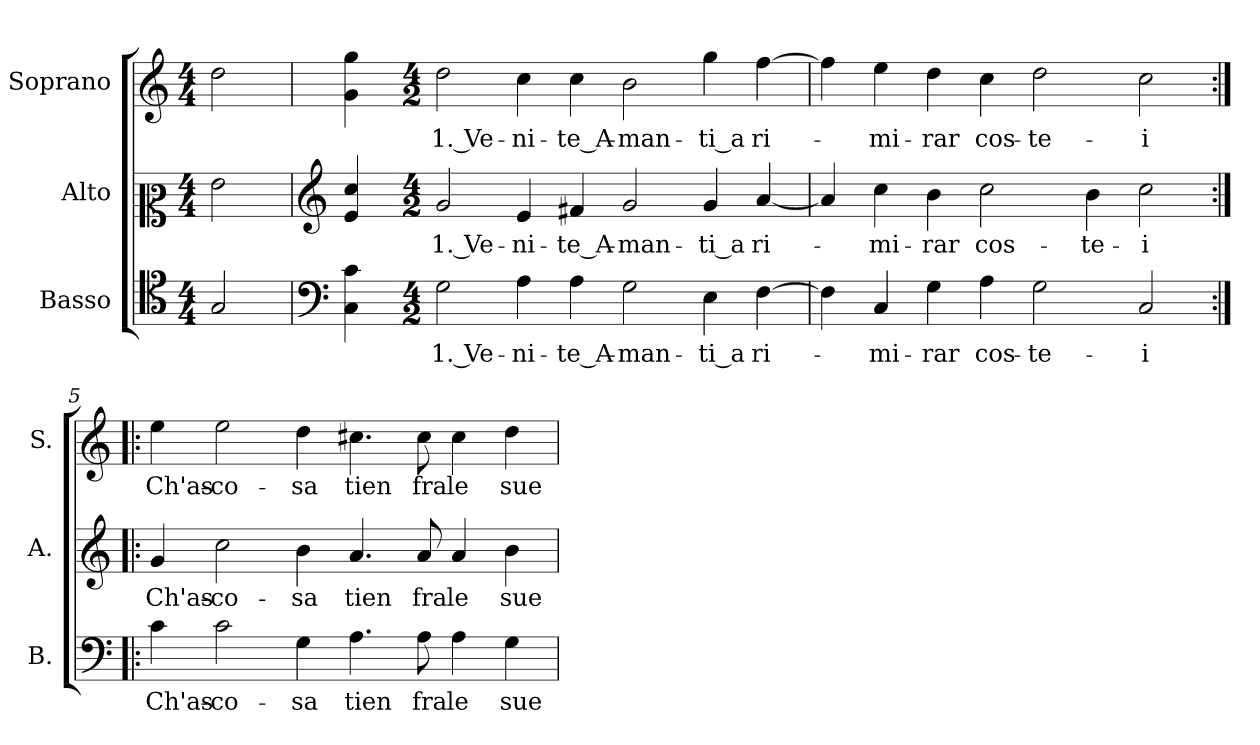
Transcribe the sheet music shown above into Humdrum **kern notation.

**kern	**text	**kern	**text	**kern	**text
*part3	*part3	*part2	*part2	*part1	*part1
*staff3	*staff3	*staff2	*staff2	*staff1	*staff1
*I"Basso	*	*I"Alto	*	*I"Soprano	*
*I'B.	*	*I'A.	*	*I'S.	*
!!LO:PB:g=z
*clefC4	*	*clefC2	*	*clefG2	*
*k[]	*	*k[]	*	*k[]	*
*C:	*	*C:	*	*C:	*
*M4/4	*	*M4/4	*	*M4/4	*
=1	=1	=1	=1	=1	=1
!LO:N:head=open	!	!LO:N:head=open	!	!LO:N:head=open	!
2Gi/	.	2gi\	.	2ddi\	.
=2	=2	=2	=2	=2	=2
*clefF4	*	*clefG2	*	*	*
4Ci\ 4ci	.	4ei/ 4cci	.	4gi\ 4ggi	.
=3-	=3-	=3-	=3-	=3-	=3-
*M4/2	*	*M4/2	*	*M4/2	*
!	!LO:LY:b:color=#000000	!	!	!	!
!	!	!	!LO:LY:b:color=#000000	!	!
!	!	!	!	!	!LO:LY:b:color=#000000
2Gi\	1. Ve-	2gi/	1. Ve-	2ddi\	1. Ve-
!	!LO:LY:b:color=#000000	!	!	!	!
!	!	!	!LO:LY:b:color=#000000	!	!
!	!	!	!	!	!LO:LY:b:color=#000000
4Ai\	-ni-	4ei/	-ni-	4cci\	-ni-
!	!LO:LY:b:color=#000000	!	!	!	!
!	!	!	!LO:LY:b:color=#000000	!	!
!	!	!	!	!	!LO:LY:b:color=#000000
4Ai\	-te_A-	4f#Xi/	-te_A-	4cci\	-te_A-
!	!LO:LY:b:color=#000000	!	!	!	!
!	!	!	!LO:LY:b:color=#000000	!	!
!	!	!	!	!	!LO:LY:b:color=#000000
2Gi\	-man-	2gi/	-man-	2bi\	-man-
!	!LO:LY:b:color=#000000	!	!	!	!
!	!	!	!LO:LY:b:color=#000000	!	!
!	!	!	!	!	!LO:LY:b:color=#000000
4Ei\	-ti_a	4gi/	-ti_a	4ggi\	-ti_a
!	!LO:LY:b:color=#000000	!	!	!	!
!	!	!	!LO:LY:b:color=#000000	!	!
!	!	!	!	!	!LO:LY:b:color=#000000
[4Fi\	ri-	[4ai/	ri-	[4ffi\	ri-
=4	=4	=4	=4	=4	=4
4Fi\]	.	4ai/]	.	4ffi\]	.
!	!LO:LY:b:color=#000000	!	!	!	!
!	!	!	!LO:LY:b:color=#000000	!	!
!	!	!	!	!	!LO:LY:b:color=#000000
4Ci/	-mi-	4cci\	-mi-	4eei\	-mi-
!	!LO:LY:b:color=#000000	!	!	!	!
!	!	!	!LO:LY:b:color=#000000	!	!
!	!	!	!	!	!LO:LY:b:color=#000000
4Gi\	-rar	4bi\	-rar	4ddi\	-rar
!	!LO:LY:b:color=#000000	!	!	!	!
!	!	!	!LO:LY:b:color=#000000	!	!
!	!	!	!	!	!LO:LY:b:color=#000000
4Ai\	cos-	2cci\	cos-	4cci\	cos-
!	!LO:LY:b:color=#000000	!	!	!	!
!	!	!	!	!	!LO:LY:b:color=#000000
2Gi\	-te-	.	.	2ddi\	-te-
!	!	!	!LO:LY:b:color=#000000	!	!
.	.	4bi\	-te-	.	.
!	!LO:LY:b:color=#000000	!	!	!	!
!	!	!	!LO:LY:b:color=#000000	!	!
!	!	!	!	!	!LO:LY:b:color=#000000
2Ci/	-i	2cci\	-i	2cci\	-i
=5:|!|:	=5:|!|:	=5:|!|:	=5:|!|:	=5:|!|:	=5:|!|:
!	!LO:LY:b:color=#000000	!	!	!	!
!	!	!	!LO:LY:b:color=#000000	!	!
!	!	!	!	!	!LO:LY:b:color=#000000
4ci\	Ch'as-	4gi/	Ch'as-	4eei\	Ch'as-
!	!LO:LY:b:color=#000000	!	!	!	!
!	!	!	!LO:LY:b:color=#000000	!	!
!	!	!	!	!	!LO:LY:b:color=#000000
2ci\	-co-	2cci\	-co-	2eei\	-co-
!	!LO:LY:b:color=#000000	!	!	!	!
!	!	!	!LO:LY:b:color=#000000	!	!
!	!	!	!	!	!LO:LY:b:color=#000000
4Gi\	-sa	4bi\	-sa	4ddi\	-sa
!	!LO:LY:b:color=#000000	!	!	!	!
!	!	!	!LO:LY:b:color=#000000	!	!
!	!	!	!	!	!LO:LY:b:color=#000000
4.Ai\	tien	4.ai/	tien	4.cc#Xi\	tien
!	!LO:LY:b:color=#000000	!	!	!	!
!	!	!	!LO:LY:b:color=#000000	!	!
!	!	!	!	!	!LO:LY:b:color=#000000
8Ai\	fra	8ai/	fra	8cc#i\	fra
!	!LO:LY:b:color=#000000	!	!	!	!
!	!	!	!LO:LY:b:color=#000000	!	!
!	!	!	!	!	!LO:LY:b:color=#000000
4Ai\	le	4ai/	le	4cc#i\	le
!	!LO:LY:b:color=#000000	!	!	!	!
!	!	!	!LO:LY:b:color=#000000	!	!
!	!	!	!	!	!LO:LY:b:color=#000000
4Gi\	sue	4bi\	sue	4ddi\	sue
=	=	=	=	=	=
*-	*-	*-	*-	*-	*-
